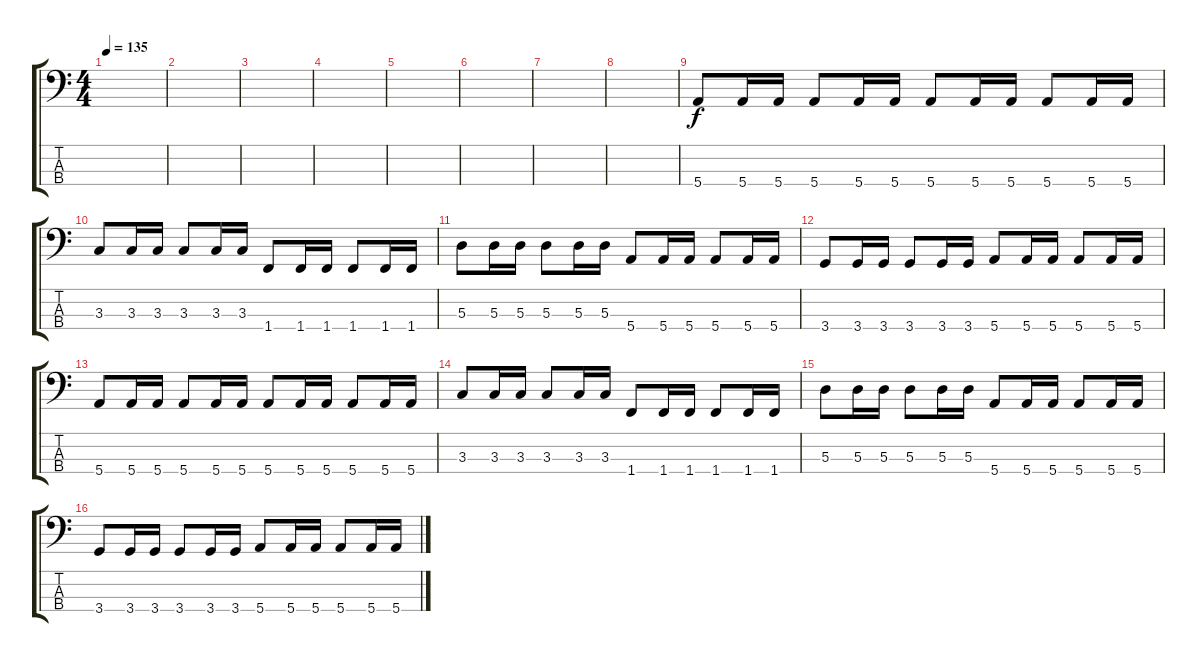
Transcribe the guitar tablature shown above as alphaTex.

\track "" {instrument electricbassfinger}
\staff {score tabs}
\tuning (G2 D2 A1 E1) {hide}
\ts (4 4)
\tempo 135
\clef f4
\ks c
|
|
|
|
|
|
|
|
5.4.8 5.4.16 5.4.16 5.4.8 5.4.16 5.4.16 5.4.8 5.4.16 5.4.16 5.4.8 5.4.16 5.4.16 |
3.3.8 3.3.16 3.3.16 3.3.8 3.3.16 3.3.16 1.4.8 1.4.16 1.4.16 1.4.8 1.4.16 1.4.16 |
5.3.8 5.3.16 5.3.16 5.3.8 5.3.16 5.3.16 5.4.8 5.4.16 5.4.16 5.4.8 5.4.16 5.4.16 |
3.4.8 3.4.16 3.4.16 3.4.8 3.4.16 3.4.16 5.4.8 5.4.16 5.4.16 5.4.8 5.4.16 5.4.16 |
5.4.8 5.4.16 5.4.16 5.4.8 5.4.16 5.4.16 5.4.8 5.4.16 5.4.16 5.4.8 5.4.16 5.4.16 |
3.3.8 3.3.16 3.3.16 3.3.8 3.3.16 3.3.16 1.4.8 1.4.16 1.4.16 1.4.8 1.4.16 1.4.16 |
5.3.8 5.3.16 5.3.16 5.3.8 5.3.16 5.3.16 5.4.8 5.4.16 5.4.16 5.4.8 5.4.16 5.4.16 |
3.4.8 3.4.16 3.4.16 3.4.8 3.4.16 3.4.16 5.4.8 5.4.16 5.4.16 5.4.8 5.4.16 5.4.16
